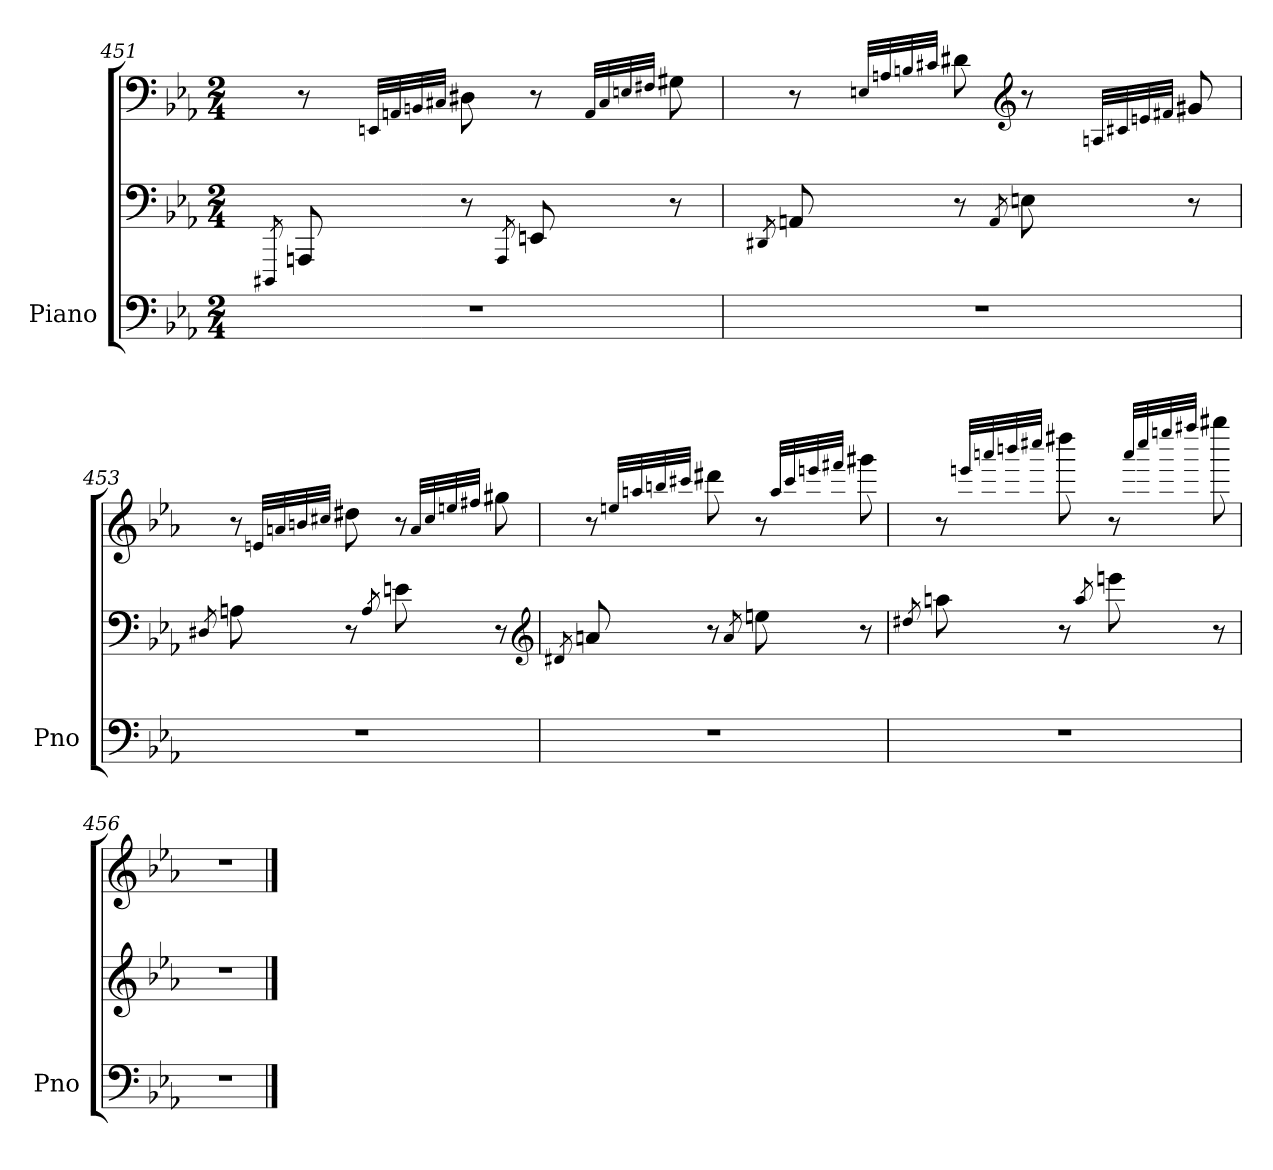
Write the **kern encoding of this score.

**kern	**kern	**kern
*part1	*part1	*part1
*staff3	*staff2	*staff1
*I"Piano	*	*
*I'Pno	*	*
*clefF4	*clefF4	*clefF4
*k[b-e-a-]	*k[b-e-a-]	*k[b-e-a-]
*M2/4	*M2/4	*M2/4
=451	=451	=451
.	8qDDD#X	.
2r	8AAAn	8r
.	.	32qEEnLLL
.	.	32qAAn
.	.	32qBBn
.	.	32qC#XJJJ
.	8r	8D#X
.	8qAAA	.
.	8EEn	8r
.	.	32qAALLL
.	.	32qC#
.	.	32qEn
.	.	32qF#XJJJ
.	8r	8G#X
=452	=452	=452
.	8qDD#X	.
2r	8AAn	8r
.	.	32qEnLLL
.	.	32qAn
.	.	32qBn
.	.	32qc#XJJJ
.	8r	8d#X
.	8qAA	.
*	*	*clefG2
.	8En	8r
.	.	32qAnLLL
.	.	32qc#X
.	.	32qen
.	.	32qf#XJJJ
.	8r	8g#X
=453	=453	=453
.	8qD#X	.
2r	8An	8r
.	.	32qenLLL
.	.	32qan
.	.	32qbn
.	.	32qcc#XJJJ
.	8r	8dd#X
.	8qA	.
.	8en	8r
.	.	32qaLLL
.	.	32qcc#
.	.	32qeen
.	.	32qff#XJJJ
.	8r	8gg#X
*	*clefG2	*
=454	=454	=454
.	8qd#X	.
2r	8an	8r
.	.	32qeenLLL
.	.	32qaan
.	.	32qbbn
.	.	32qccc#XJJJ
.	8r	8ddd#X
.	8qa	.
.	8een	8r
.	.	32qaaLLL
.	.	32qccc#
.	.	32qeeen
.	.	32qfff#XJJJ
.	8r	8ggg#X
=455	=455	=455
.	8qdd#X	.
2r	8aan	8r
.	.	32qeeenLLL
.	.	32qaaan
.	.	32qbbbn
.	.	32qcccc#XJJJ
.	8r	8dddd#X
.	8qaa	.
.	8eeen	8r
.	.	32qaaaLLL
.	.	32qcccc#
.	.	32qeeeen
.	.	32qffff#XJJJ
.	8r	8gggg#X
=456	=456	=456
2r	2r	2r
==	==	==
*-	*-	*-
